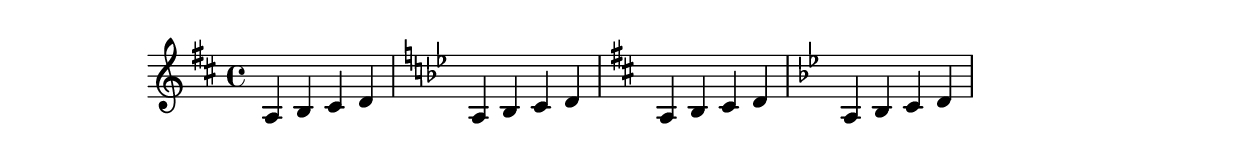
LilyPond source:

%% Do not edit this file; it is automatically
%% generated from LSR http://lsr.dsi.unimi.it
%% This file is in the public domain.
\version "2.13.39"

\header {
  lsrtags = "pitches"

%% Translation of GIT committish: a874fda3641c9e02f61be5c41b215b8304b8ed00
doctitlees = "Evitar que se impriman becuadros cuando cambia la armadura"

texidoces = "

Cuando cambia la armadura de la tonalidad, se imprimen becuadros
automáticamente para cancelar las alteraciones de las armaduras
anteriores.  Esto se puede evitar estableciendo al valor @qq{falso} la
propiedad @code{printKeyCancellation} del contexto @code{Staff}.

"


%% Translation of GIT committish: 0a868be38a775ecb1ef935b079000cebbc64de40
doctitlede = "Auflösungzeichen nicht setzen wenn die Tonart wechselt"

texidocde = "
Wenn die Tonart wechselt, werden automatisch Auflösungszeichen ausgegeben,
um Versetzungszeichen der vorherigen Tonart aufzulösen.  Das kann
verhindert werden, indem die @code{printKeyCancellation}-Eigenschaft
im @code{Staff}-Kontext auf \"false\" gesetzt wird.
"

%% Translation of GIT committish: 4ab2514496ac3d88a9f3121a76f890c97cedcf4e
  texidocfr = "
Après un changement de tonalité, un bécarre est imprimé pour annuler
toute altération précédente.  Ceci peut être supprimé en réglant à
@code{\"false\"} la propriété @code{printKeyCancellation} du contexte
@code{Staff}.

"

  doctitlefr = "Suppression des bécarres superflus après un changement de
tonalité"

  texidoc = "
When the key signature changes, natural signs are automatically printed
to cancel any accidentals from previous key signatures.  This may be
prevented by setting to @code{f} the @code{printKeyCancellation}
property in the @code{Staff} context.

"
  doctitle = "Preventing natural signs from being printed when the key signature changes"
} % begin verbatim

\relative c' {
  \key d \major
  a4 b cis d
  \key g \minor
  a4 bes c d
  \set Staff.printKeyCancellation = ##f
  \key d \major
  a4 b cis d
  \key g \minor
  a4 bes c d
}

